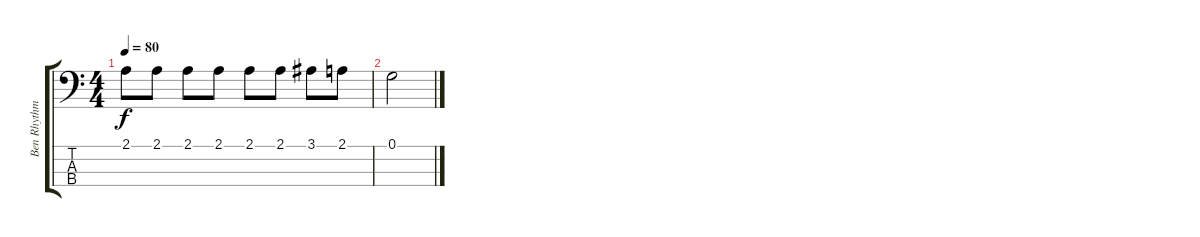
\track ("Ben Rhythm" "Ben Rhythm") {instrument electricbasspick}
\staff {score tabs}
\tuning (G2 D2 A1 E1) {hide}
\ts (4 4)
\tempo 80
\clef f4
\ks c
2.1.8{dy f} 2.1.8 2.1.8 2.1.8 2.1.8 2.1.8 3.1.8 2.1.8 |
0.1.2
